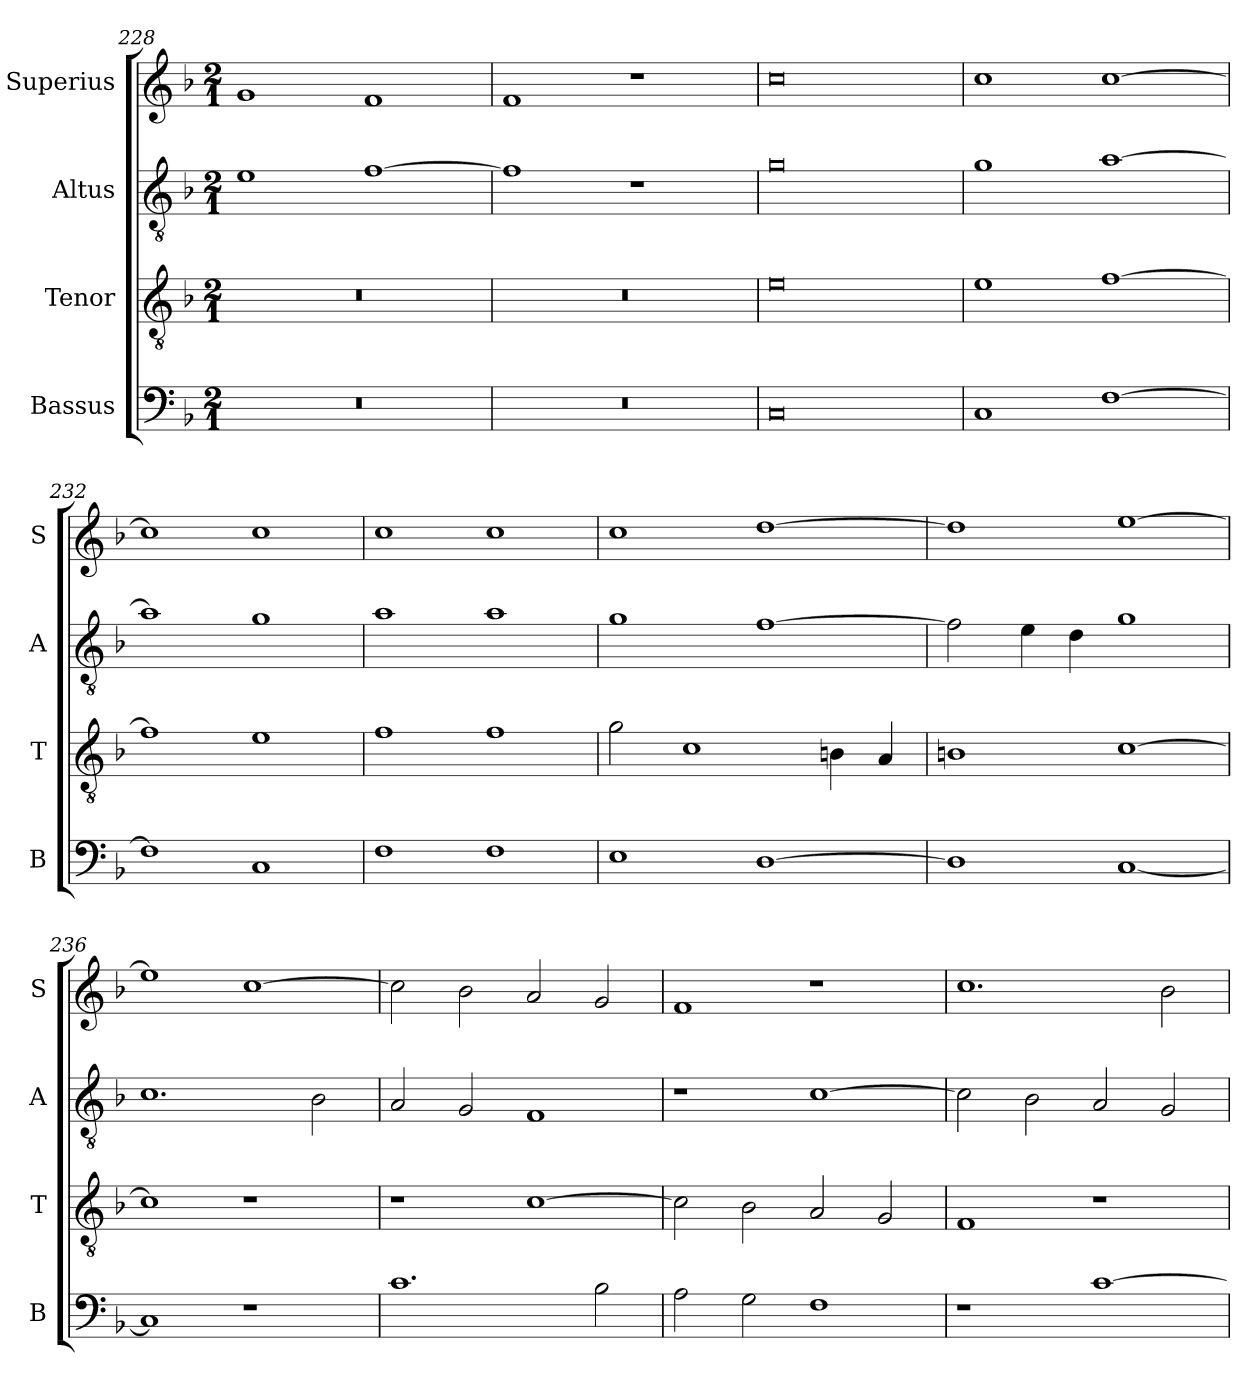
**kern	**kern	**kern	**kern
*part4	*part3	*part2	*part1
*staff4	*staff3	*staff2	*staff1
*I"Bassus	*I"Tenor	*I"Altus	*I"Superius
*I'B	*I'T	*I'A	*I'S
*clefF4	*clefGv2	*clefGv2	*clefG2
*k[b-]	*k[b-]	*k[b-]	*k[b-]
*F:	*F:	*F:	*F:
*M2/1	*M2/1	*M2/1	*M2/1
=228	=228	=228	=228
0r	0r	1e	1g
.	.	[1f	1f
=229	=229	=229	=229
0r	0r	1f]	1f
.	.	1r	1r
=230	=230	=230	=230
0C	0e	0g	0cc
=231	=231	=231	=231
1C	1e	1g	1cc
[1F	[1f	[1a	[1cc
=232	=232	=232	=232
1F]	1f]	1a]	1cc]
1C	1e	1g	1cc
=233	=233	=233	=233
1F	1f	1a	1cc
1F	1f	1a	1cc
=234	=234	=234	=234
1E	2g	1g	1cc
.	1c	.	.
[1D	.	[1f	[1dd
.	4Bn	.	.
.	4A	.	.
=235	=235	=235	=235
1D]	1Bn	2f]	1dd]
.	.	4e	.
.	.	4d	.
[1C	[1c	1g	[1ee
=236	=236	=236	=236
1C]	1c]	1.c	1ee]
1r	1r	.	[1cc
.	.	2B-	.
=237	=237	=237	=237
1.c	1r	2A	2cc]
.	.	2G	2b-
.	[1c	1F	2a
2B-	.	.	2g
=238	=238	=238	=238
2A	2c]	1r	1f
2G	2B-	.	.
1F	2A	[1c	1r
.	2G	.	.
=239	=239	=239	=239
1r	1F	2c]	1.cc
.	.	2B-	.
[1c	1r	2A	.
.	.	2G	2b-
=	=	=	=
*-	*-	*-	*-
